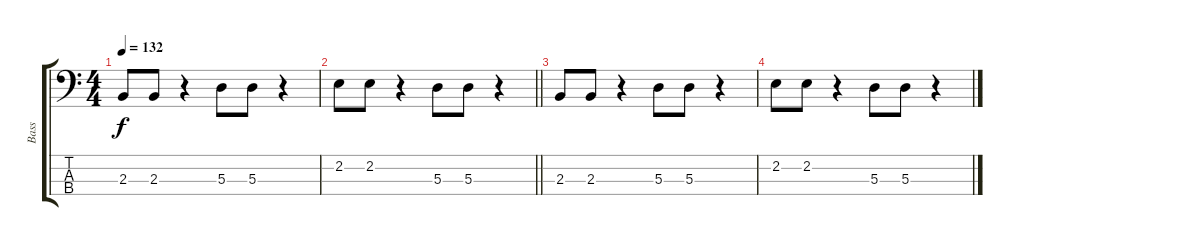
\track ("Bass" "Bass") {instrument electricbassfinger}
\staff {score tabs}
\tuning (G2 D2 A1 E1) {hide}
\ts (4 4)
\tempo 132
\clef f4
\ks c
2.3.8{dy f} 2.3.8 r.4 5.3.8 5.3.8 r.4 |
\barLineRight lightlight
2.2.8 2.2.8 r.4 5.3.8 5.3.8 r.4 |
2.3.8 2.3.8 r.4 5.3.8 5.3.8 r.4 |
2.2.8 2.2.8 r.4 5.3.8 5.3.8 r.4
